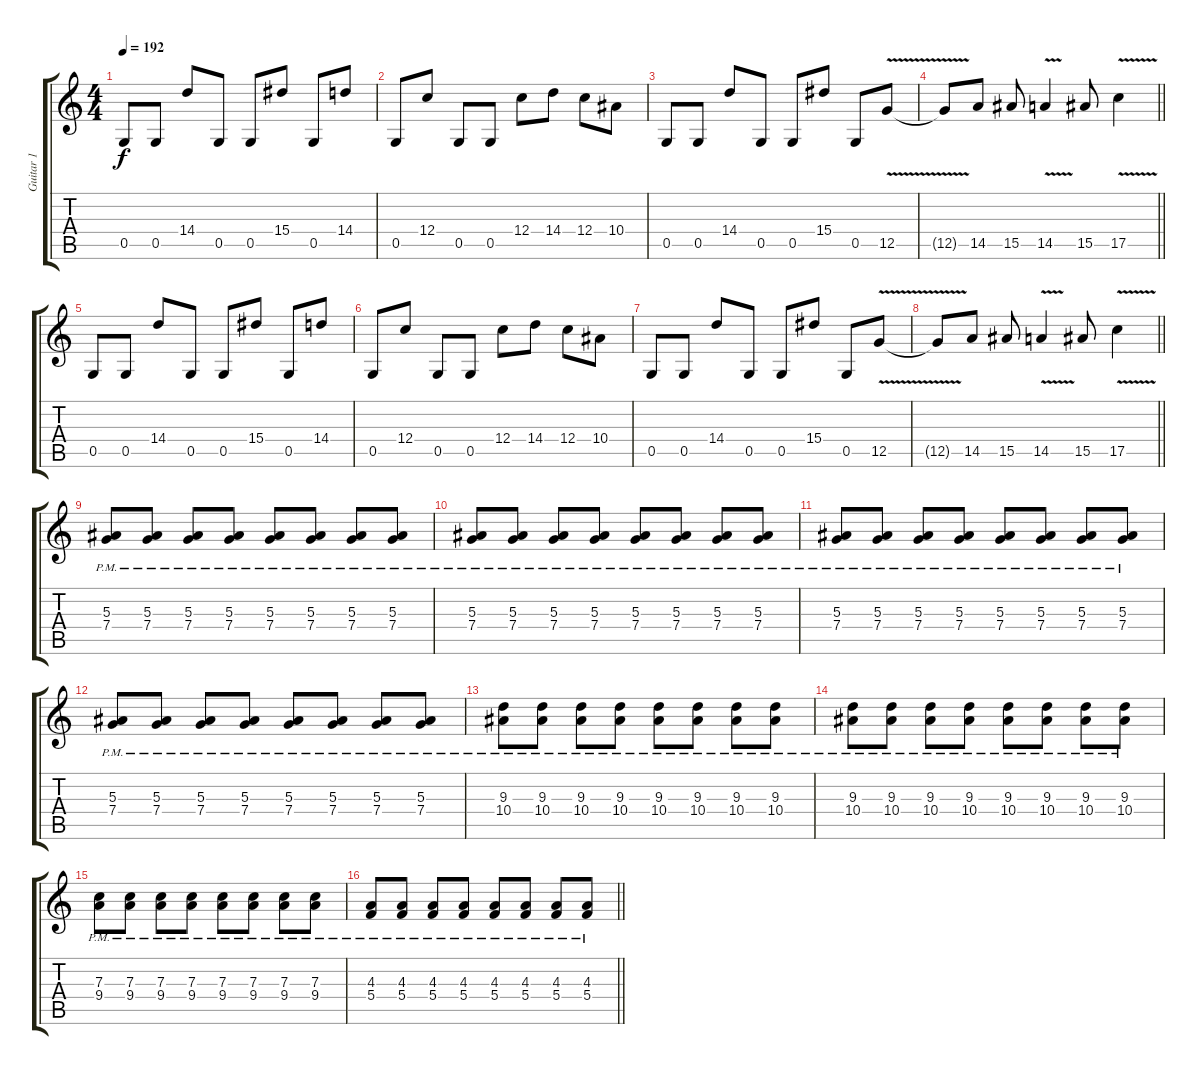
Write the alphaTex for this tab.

\track ("Guitar 1" "Guitar 1") {instrument distortionguitar}
\staff {score tabs}
\tuning (D4 A3 F3 C3 G2 D2) {hide}
\ts (4 4)
\section ("" "")
\tempo 192
\clef g2
\ks c
0.5.8{dy f} 0.5.8 14.4.8 0.5.8 0.5.8 15.4.8 0.5.8 14.4.8 |
0.5.8 12.4.8 0.5.8 0.5.8 12.4.8 14.4.8 12.4.8 10.4.8 |
0.5.8 0.5.8 14.4.8 0.5.8 0.5.8 15.4.8 0.5.8 12.5{v}.8 |
\barLineRight lightlight
12.5{t}.8 14.5.8 15.5.8 14.5{v}.4 15.5.8 17.5{v}.4 |
0.5.8 0.5.8 14.4.8 0.5.8 0.5.8 15.4.8 0.5.8 14.4.8 |
0.5.8 12.4.8 0.5.8 0.5.8 12.4.8 14.4.8 12.4.8 10.4.8 |
0.5.8 0.5.8 14.4.8 0.5.8 0.5.8 15.4.8 0.5.8 12.5{v}.8 |
\barLineRight lightlight
12.5{t}.8 14.5.8 15.5.8 14.5{v}.4 15.5.8 17.5{v}.4 |
\section ("" "")
(5.3{pm} 7.4{pm}).8{volume 12} (5.3{pm} 7.4{pm}).8 (5.3{pm} 7.4{pm}).8 (5.3{pm} 7.4{pm}).8 (5.3{pm} 7.4{pm}).8 (5.3{pm} 7.4{pm}).8 (5.3{pm} 7.4{pm}).8 (5.3{pm} 7.4{pm}).8 |
(5.3{pm} 7.4{pm}).8 (5.3{pm} 7.4{pm}).8 (5.3{pm} 7.4{pm}).8 (5.3{pm} 7.4{pm}).8 (5.3{pm} 7.4{pm}).8 (5.3{pm} 7.4{pm}).8 (5.3{pm} 7.4{pm}).8 (5.3{pm} 7.4{pm}).8 |
(5.3{pm} 7.4{pm}).8 (5.3{pm} 7.4{pm}).8 (5.3{pm} 7.4{pm}).8 (5.3{pm} 7.4{pm}).8 (5.3{pm} 7.4{pm}).8 (5.3{pm} 7.4{pm}).8 (5.3{pm} 7.4{pm}).8 (5.3{pm} 7.4{pm}).8 |
(5.3{pm} 7.4{pm}).8 (5.3{pm} 7.4{pm}).8 (5.3{pm} 7.4{pm}).8 (5.3{pm} 7.4{pm}).8 (5.3{pm} 7.4{pm}).8 (5.3{pm} 7.4{pm}).8 (5.3{pm} 7.4{pm}).8 (5.3{pm} 7.4{pm}).8 |
(9.3{pm} 10.4{pm}).8 (9.3{pm} 10.4{pm}).8 (9.3{pm} 10.4{pm}).8 (9.3{pm} 10.4{pm}).8 (9.3{pm} 10.4{pm}).8 (9.3{pm} 10.4{pm}).8 (9.3{pm} 10.4{pm}).8 (9.3{pm} 10.4{pm}).8 |
(9.3{pm} 10.4{pm}).8 (9.3{pm} 10.4{pm}).8 (9.3{pm} 10.4{pm}).8 (9.3{pm} 10.4{pm}).8 (9.3{pm} 10.4{pm}).8 (9.3{pm} 10.4{pm}).8 (9.3{pm} 10.4{pm}).8 (9.3{pm} 10.4{pm}).8 |
(7.3{pm} 9.4{pm}).8 (7.3{pm} 9.4{pm}).8 (7.3{pm} 9.4{pm}).8 (7.3{pm} 9.4{pm}).8 (7.3{pm} 9.4{pm}).8 (7.3{pm} 9.4{pm}).8 (7.3{pm} 9.4{pm}).8 (7.3{pm} 9.4{pm}).8 |
\barLineRight lightlight
(4.3{pm} 5.4{pm}).8 (4.3{pm} 5.4{pm}).8 (4.3{pm} 5.4{pm}).8 (4.3{pm} 5.4{pm}).8 (4.3{pm} 5.4{pm}).8 (4.3{pm} 5.4{pm}).8 (4.3{pm} 5.4{pm}).8 (4.3{pm} 5.4{pm}).8
